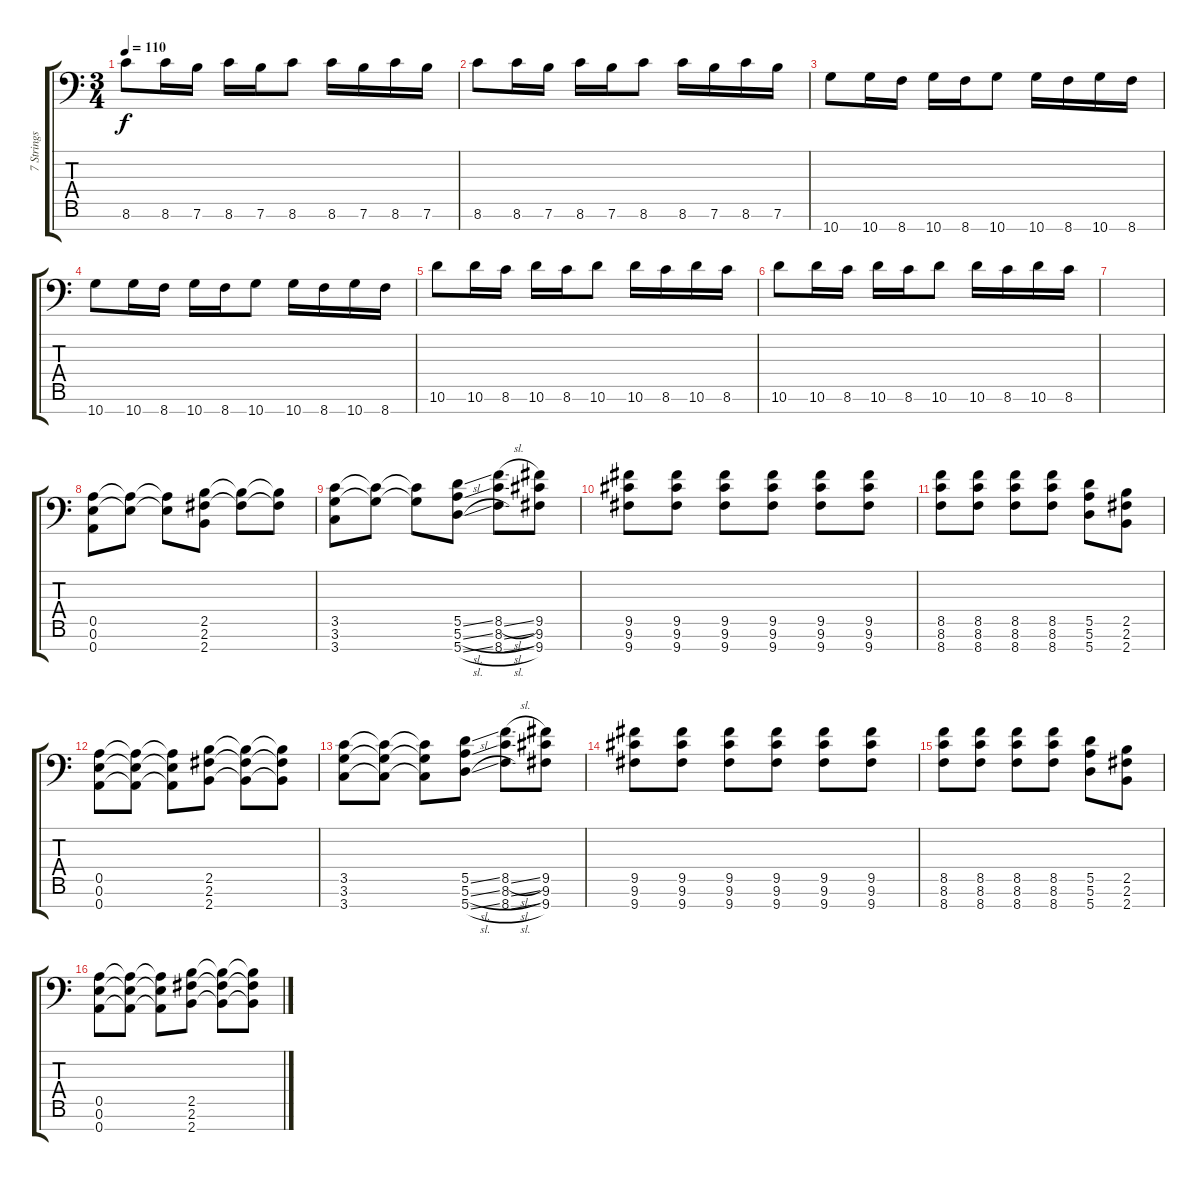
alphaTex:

\track ("7 Strings AEADGBE Tuning" "7 Strings ") {instrument distortionguitar}
\staff {score tabs}
\tuning (E4 B3 G3 D3 A2 E2 A1) {hide}
\ts (3 4)
\tempo 110
\clef f4
\ks c
8.6.8{dy f} 8.6.16 7.6.16 8.6.16 7.6.16 8.6.8 8.6.16 7.6.16 8.6.16 7.6.16 |
8.6.8 8.6.16 7.6.16 8.6.16 7.6.16 8.6.8 8.6.16 7.6.16 8.6.16 7.6.16 |
10.7.8 10.7.16 8.7.16 10.7.16 8.7.16 10.7.8 10.7.16 8.7.16 10.7.16 8.7.16 |
10.7.8 10.7.16 8.7.16 10.7.16 8.7.16 10.7.8 10.7.16 8.7.16 10.7.16 8.7.16 |
10.6.8 10.6.16 8.6.16 10.6.16 8.6.16 10.6.8 10.6.16 8.6.16 10.6.16 8.6.16 |
10.6.8 10.6.16 8.6.16 10.6.16 8.6.16 10.6.8 10.6.16 8.6.16 10.6.16 8.6.16 |
|
(0.5 0.6 0.7).8 (0.5{t} 0.6{t}).8 (0.5{t} 0.6{t}).8 (2.5 2.6 2.7).8 (2.5{t} 2.6{t}).8 (2.5{t} 2.6{t}).8 |
(3.5 3.6 3.7).8 (3.5{t} 3.6{t}).8 (3.5{t} 3.6{t}).8 (5.5{ss} 5.6{sl} 5.7{sl}).8 (8.5{sl} 8.6{sl} 8.7{sl}).8 (9.5 9.6 9.7).8 |
(9.5 9.6 9.7).8 (9.5 9.6 9.7).8 (9.5 9.6 9.7).8 (9.5 9.6 9.7).8 (9.5 9.6 9.7).8 (9.5 9.6 9.7).8 |
(8.5 8.6 8.7).8 (8.5 8.6 8.7).8 (8.5 8.6 8.7).8 (8.5 8.6 8.7).8 (5.5 5.6 5.7).8 (2.5 2.6 2.7).8 |
(0.5 0.6 0.7).8 (0.5{t} 0.6{t} 0.7{t}).8 (0.5{t} 0.6{t} 0.7{t}).8 (2.5 2.6 2.7).8 (2.5{t} 2.6{t} 2.7{t}).8 (2.5{t} 2.6{t} 2.7{t}).8 |
(3.5 3.6 3.7).8 (3.5{t} 3.6{t} 3.7{t}).8 (3.5{t} 3.6{t} 3.7{t}).8 (5.5{ss} 5.6{sl} 5.7{sl}).8 (8.5{sl} 8.6{sl} 8.7{sl}).8 (9.5 9.6 9.7).8 |
(9.5 9.6 9.7).8 (9.5 9.6 9.7).8 (9.5 9.6 9.7).8 (9.5 9.6 9.7).8 (9.5 9.6 9.7).8 (9.5 9.6 9.7).8 |
(8.5 8.6 8.7).8 (8.5 8.6 8.7).8 (8.5 8.6 8.7).8 (8.5 8.6 8.7).8 (5.5 5.6 5.7).8 (2.5 2.6 2.7).8 |
(0.5 0.6 0.7).8 (0.5{t} 0.6{t} 0.7{t}).8 (0.5{t} 0.6{t} 0.7{t}).8 (2.5 2.6 2.7).8 (2.5{t} 2.6{t} 2.7{t}).8 (2.5{t} 2.6{t} 2.7{t}).8
